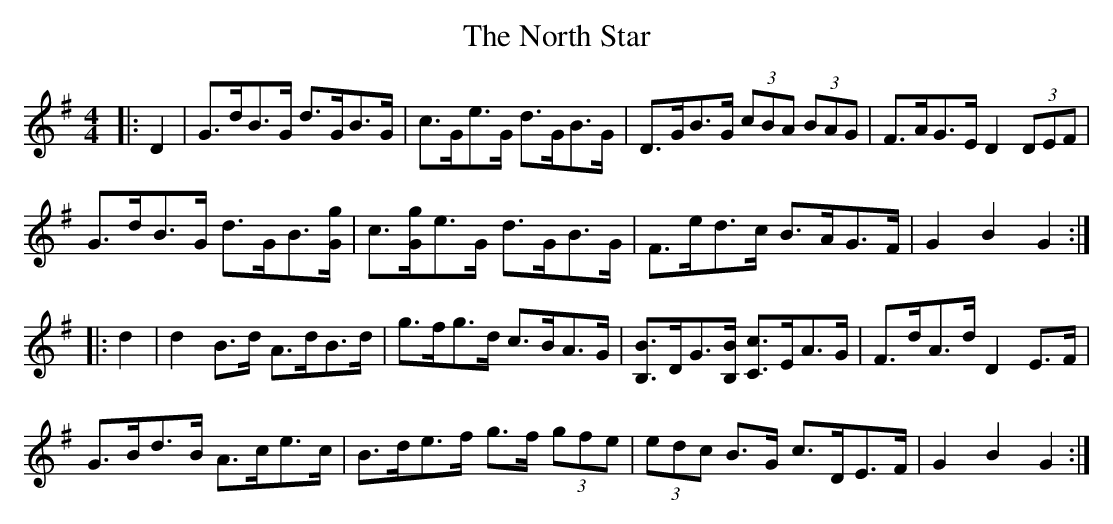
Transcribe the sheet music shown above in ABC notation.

X:1
T: The North Star
M: 4/4
L: 1/8
K: Gmaj
|:D2|G>dB>G d>GB>G|c>Ge>G d>GB>G|D>GB>G (3cBA (3BAG|F>AG>E D2 (3DEF|
G>dB>G d>GB3/2[G/g/]|c3/2[G/g/]e>G d>GB>G|F>ed>c B>AG>F|G2 B2 G2:|
|:d2|d2 B>d A>dB>d|g>fg>d c>BA>G|[B,3/2B3/2]D/G3/2[B,/B/] [C3/2c3/2]E/A>G|F>dA>d D2 E>F|
G>Bd>B A>ce>c|B>de>f g>f (3gfe|(3edc B>G c>DE>F|G2 B2 G2:|
